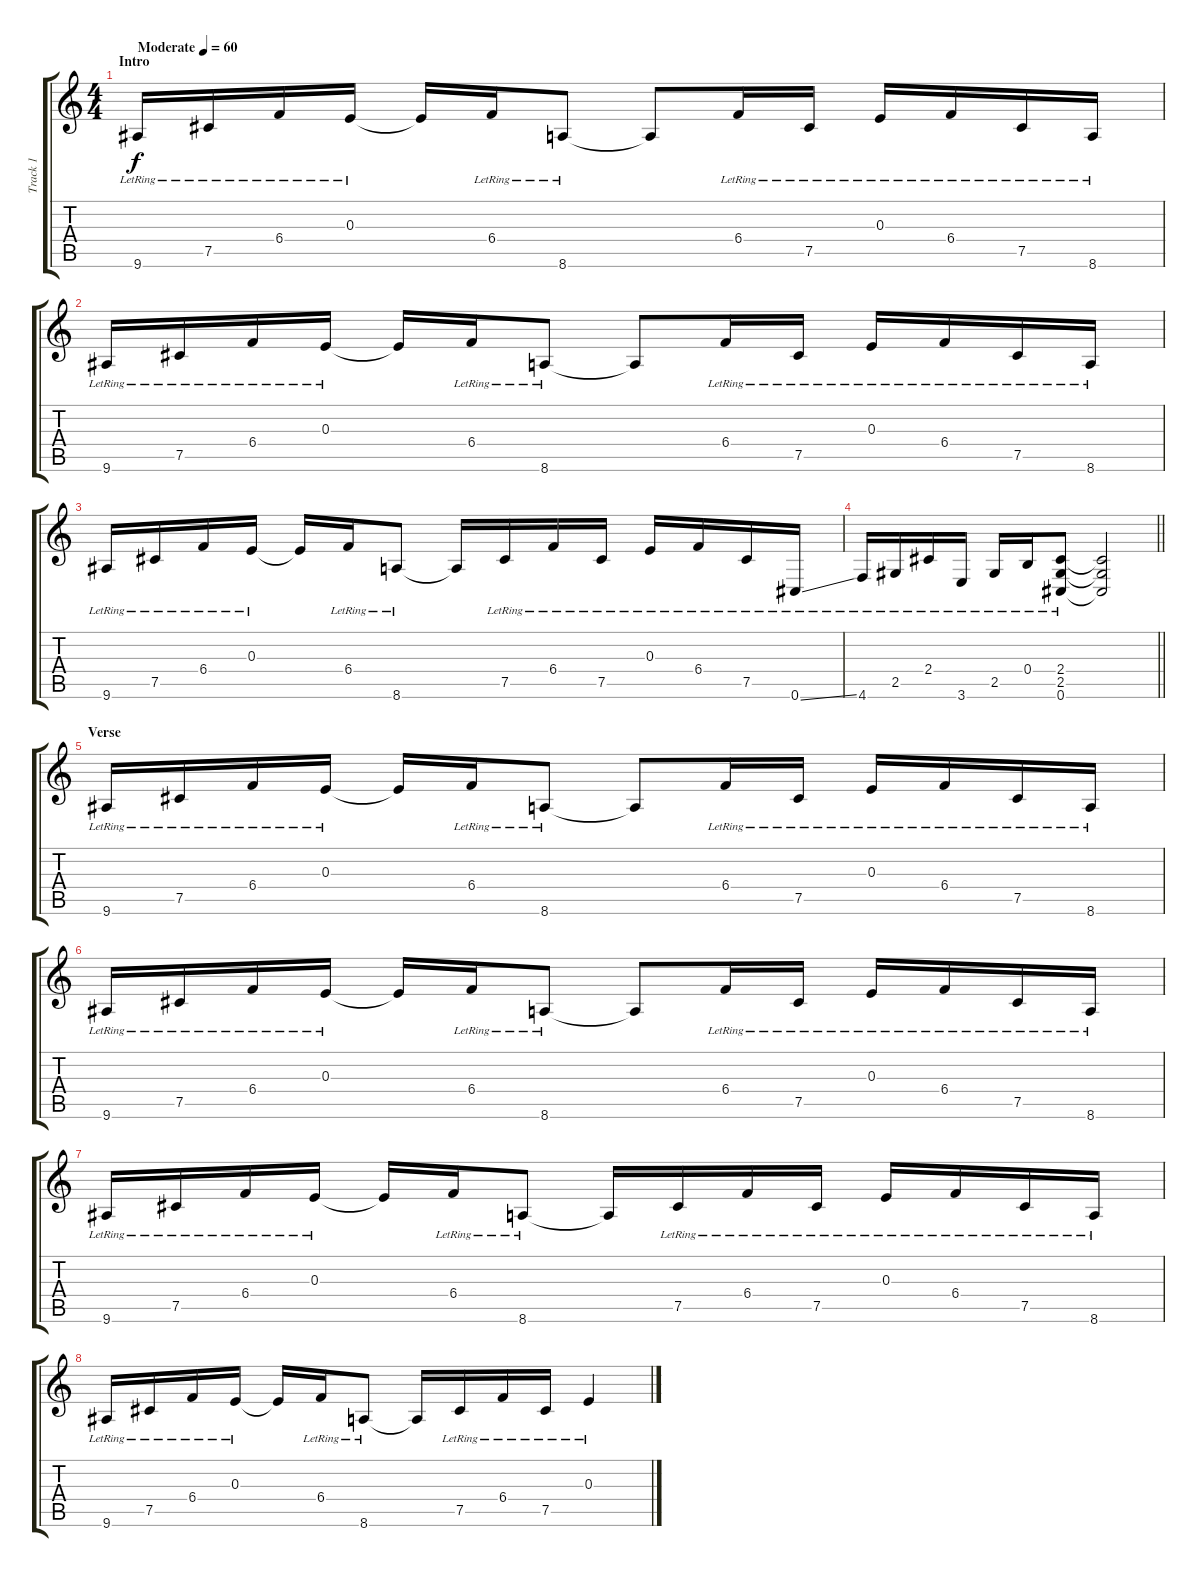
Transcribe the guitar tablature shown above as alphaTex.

\track ("Track 1" "Track 1") {instrument electricguitarclean}
\staff {score tabs}
\tuning (Db4 Ab3 E3 B2 Gb2 Db2) {hide}
\ts (4 4)
\section ("" "Intro")
\tempo (60 "Moderate")
\clef g2
\ks c
9.6{lr}.16{dy f instrument electricguitarclean} 7.5{lr}.16 6.4{lr}.16 0.3{lr}.16 0.3{t}.16 6.4{lr}.16 8.6{lr}.8 8.6{t}.8 6.4{lr}.16 7.5{lr}.16 0.3{lr}.16 6.4{lr}.16 7.5{lr}.16 8.6{lr}.16 |
9.6{lr}.16 7.5{lr}.16 6.4{lr}.16 0.3{lr}.16 0.3{t}.16 6.4{lr}.16 8.6{lr}.8 8.6{t}.8 6.4{lr}.16 7.5{lr}.16 0.3{lr}.16 6.4{lr}.16 7.5{lr}.16 8.6{lr}.16 |
9.6{lr}.16 7.5{lr}.16 6.4{lr}.16 0.3{lr}.16 0.3{t}.16 6.4{lr}.16 8.6{lr}.8 8.6{t}.16 7.5{lr}.16 6.4{lr}.16 7.5{lr}.16 0.3{lr}.16 6.4{lr}.16 7.5{lr}.16 0.6{ss lr}.16 |
\barLineRight lightlight
4.6{lr}.16 2.5{lr}.16 2.4{lr}.16 3.6{lr}.16 2.5{lr}.16 0.4{lr}.16 (2.4{lr} 2.5{lr} 0.6{lr}).8 (2.4{t} 2.5{t} 0.6{t}).2 |
\section ("" "Verse")
9.6{lr}.16 7.5{lr}.16 6.4{lr}.16 0.3{lr}.16 0.3{t}.16 6.4{lr}.16 8.6{lr}.8 8.6{t}.8 6.4{lr}.16 7.5{lr}.16 0.3{lr}.16 6.4{lr}.16 7.5{lr}.16 8.6{lr}.16 |
9.6{lr}.16 7.5{lr}.16 6.4{lr}.16 0.3{lr}.16 0.3{t}.16 6.4{lr}.16 8.6{lr}.8 8.6{t}.8 6.4{lr}.16 7.5{lr}.16 0.3{lr}.16 6.4{lr}.16 7.5{lr}.16 8.6{lr}.16 |
9.6{lr}.16 7.5{lr}.16 6.4{lr}.16 0.3{lr}.16 0.3{t}.16 6.4{lr}.16 8.6{lr}.8 8.6{t}.16 7.5{lr}.16 6.4{lr}.16 7.5{lr}.16 0.3{lr}.16 6.4{lr}.16 7.5{lr}.16 8.6{lr}.16 |
9.6{lr}.16 7.5{lr}.16 6.4{lr}.16 0.3{lr}.16 0.3{t}.16 6.4{lr}.16 8.6{lr}.8 8.6{t}.16 7.5{lr}.16 6.4{lr}.16 7.5{lr}.16 0.3{lr}.4
